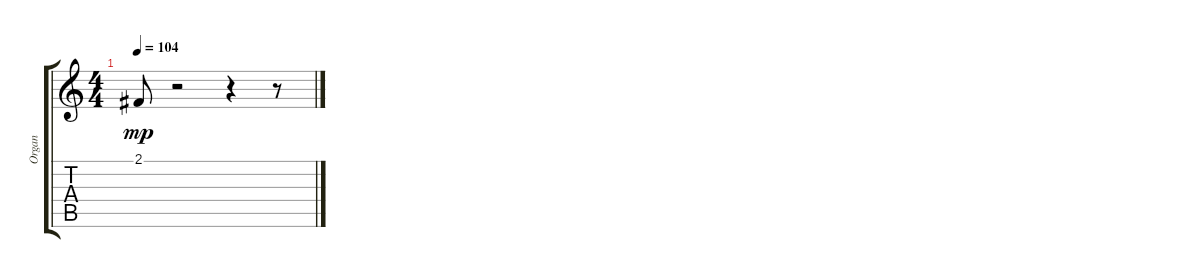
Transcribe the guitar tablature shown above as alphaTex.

\track ("Organ" "Organ") {instrument tremolostrings}
\staff {score tabs}
\tuning (E4 B3 G3 D3 A2 E2) {hide}
\ts (4 4)
\tempo 104
\clef g2
\ks c
2.1.8{dy mp} r.2 r.4 r.8
